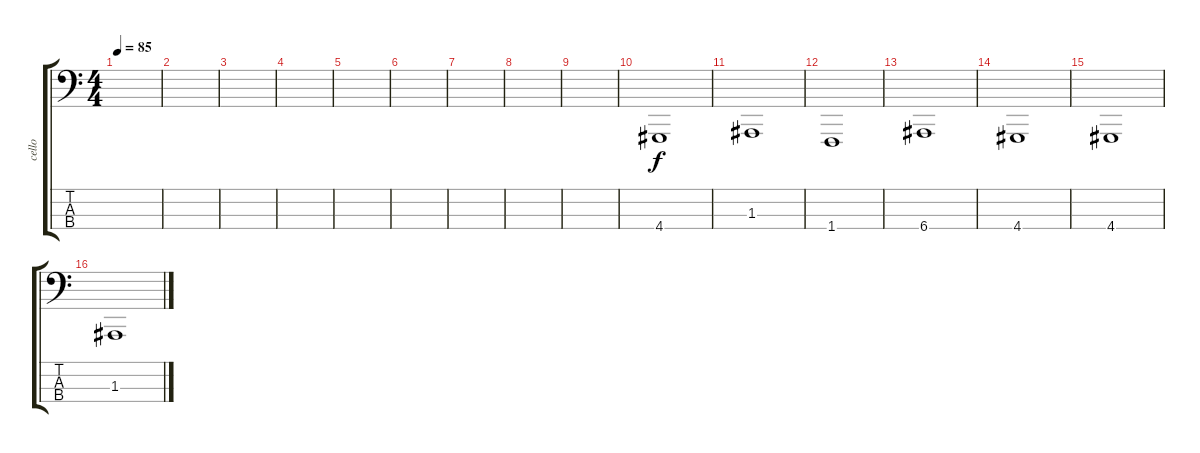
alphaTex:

\track ("cello" "cello") {instrument cello}
\staff {score tabs}
\tuning (G2 D2 A1 E1) {hide}
\ts (4 4)
\tempo 85
\clef f4
\ks c
|
|
|
|
|
|
|
|
|
4.4.1 |
1.3.1 |
1.4.1 |
6.4.1 |
4.4.1 |
4.4.1 |
1.3.1
